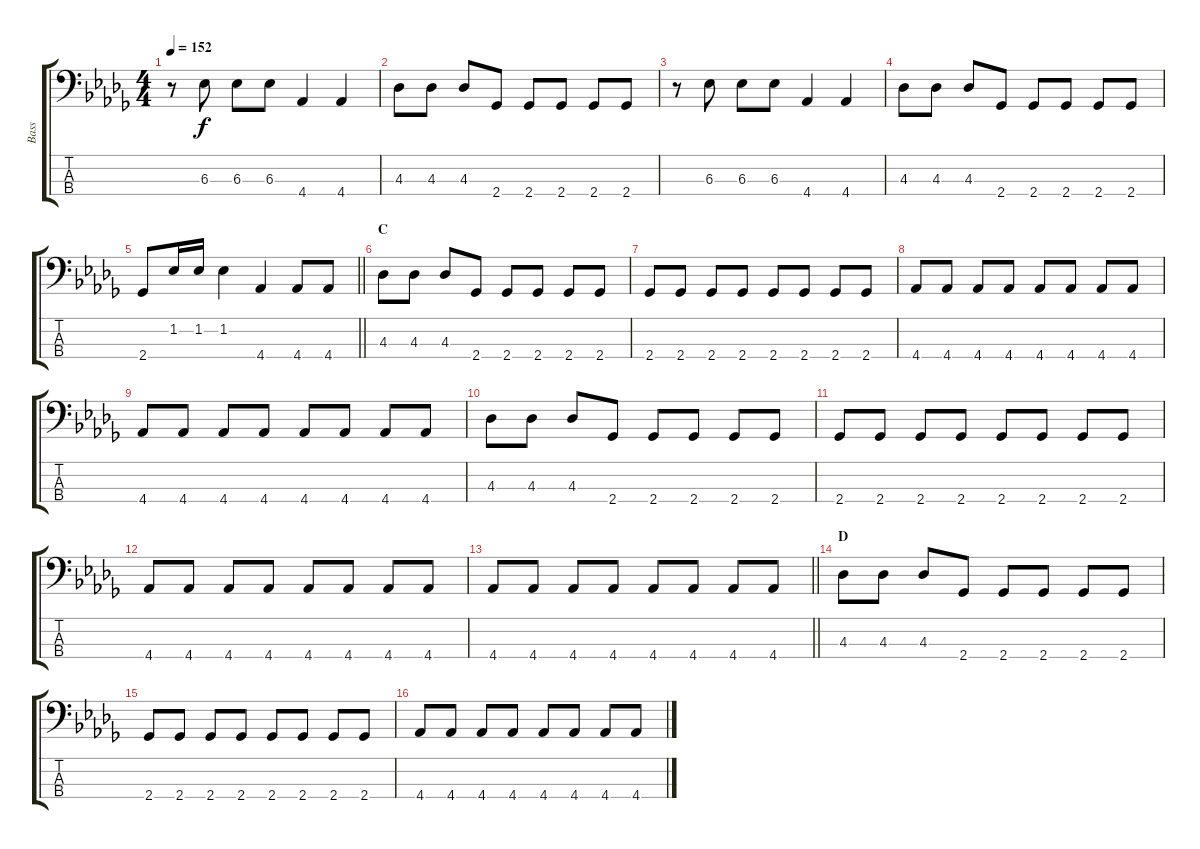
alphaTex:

\track ("Bass" "Bass") {instrument electricbassfinger}
\staff {score tabs}
\tuning (G2 D2 A1 E1) {hide}
\ts (4 4)
\tempo 152
\clef f4
\ks db
r.8{dy f} 6.3.8 6.3.8 6.3.8 4.4.4 4.4.4 |
4.3.8 4.3.8 4.3.8 2.4.8 2.4.8 2.4.8 2.4.8 2.4.8 |
r.8 6.3.8 6.3.8 6.3.8 4.4.4 4.4.4 |
4.3.8 4.3.8 4.3.8 2.4.8 2.4.8 2.4.8 2.4.8 2.4.8 |
\barLineRight lightlight
2.4.8 1.2.16 1.2.16 1.2.4 4.4.4 4.4.8 4.4.8 |
\section ("" "C")
4.3.8 4.3.8 4.3.8 2.4.8 2.4.8 2.4.8 2.4.8 2.4.8 |
2.4.8 2.4.8 2.4.8 2.4.8 2.4.8 2.4.8 2.4.8 2.4.8 |
4.4.8 4.4.8 4.4.8 4.4.8 4.4.8 4.4.8 4.4.8 4.4.8 |
4.4.8 4.4.8 4.4.8 4.4.8 4.4.8 4.4.8 4.4.8 4.4.8 |
4.3.8 4.3.8 4.3.8 2.4.8 2.4.8 2.4.8 2.4.8 2.4.8 |
2.4.8 2.4.8 2.4.8 2.4.8 2.4.8 2.4.8 2.4.8 2.4.8 |
4.4.8 4.4.8 4.4.8 4.4.8 4.4.8 4.4.8 4.4.8 4.4.8 |
\barLineRight lightlight
4.4.8 4.4.8 4.4.8 4.4.8 4.4.8 4.4.8 4.4.8 4.4.8 |
\section ("" "D")
4.3.8 4.3.8 4.3.8 2.4.8 2.4.8 2.4.8 2.4.8 2.4.8 |
2.4.8 2.4.8 2.4.8 2.4.8 2.4.8 2.4.8 2.4.8 2.4.8 |
4.4.8 4.4.8 4.4.8 4.4.8 4.4.8 4.4.8 4.4.8 4.4.8
